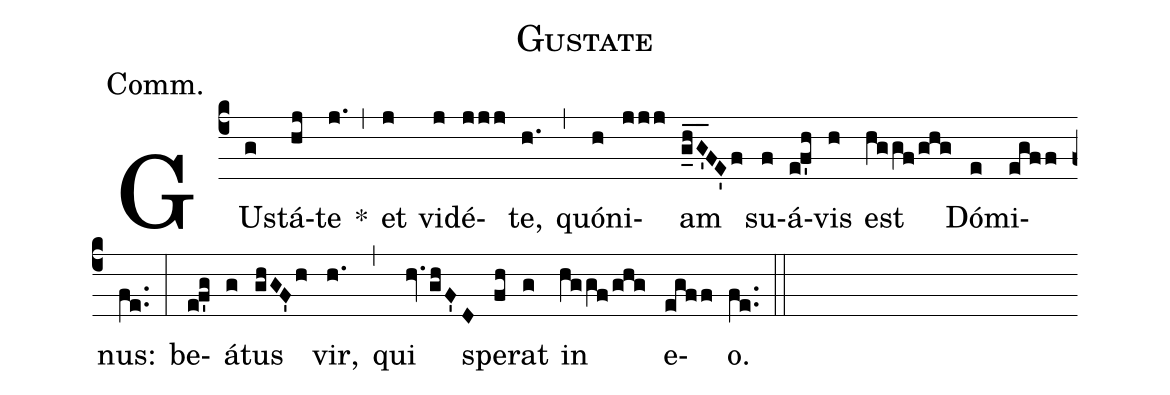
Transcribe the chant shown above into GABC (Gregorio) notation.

name:Gustate;
annotation:Comm.;
mode:3;
office-part:Communion;
%%
(c4) GUs(g)tá(hj)te(j.) *(,)
et(j) vi(j)dé(jjj)te,(h.) (,)
quó(h)ni(jjj)am(ghG'___FE'f) su(f)á(e!f'h)vis(h) est(hggf/ghg) Dó(e)mi(egff)nus:(fe..) (:)
be(e!f'g)á(g)tus(ghGF'h) vir,(h.) (,)
qui(hv.ghF'D) spe(fh)rat(g) in(hggf/ghg) e(egff)o.(fe..) (::)
